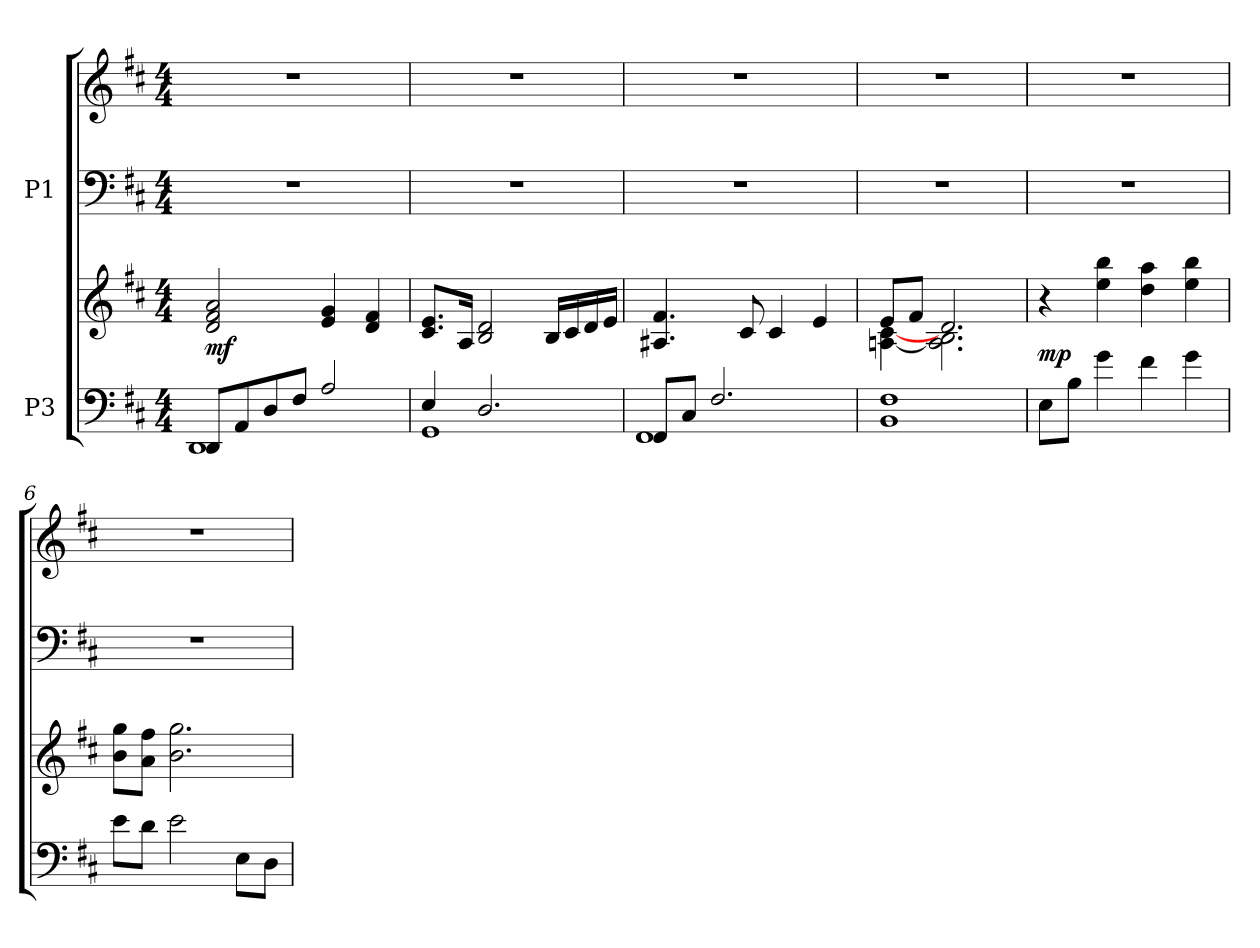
**kern	**kern	**dynam	**kern	**kern
*part2	*part2	*part2	*part1	*part1
*staff4	*staff3	*staff3/4	*staff2	*staff1
*I"P3	*	*	*I"P1	*
!!LO:PB:g=z
*clefF4	*clefG2	*	*clefF4	*clefG2
*k[f#c#]	*k[f#c#]	*	*k[f#c#]	*k[f#c#]
*D:	*D:	*	*D:	*D:
*M4/4	*M4/4	*	*M4/4	*M4/4
*MM95	*MM95	*	*MM95	*MM95
=1	=1	=1	=1	=1
*^	*	*	*	*
8DDi/L	1DDi	2di/ 2f#i 2ai	mf	1r	1r
8AAi/	.	.	.	.	.
8Di/	.	.	.	.	.
8F#i/J	.	.	.	.	.
2Ai/	.	4ei/ 4gi	.	.	.
.	.	4di/ 4f#i	.	.	.
=2	=2	=2	=2	=2	=2
4Ei/	1GGi	8.c#i/ 8.eiL	.	1r	1r
.	.	16Ai/Jk	.	.	.
2.Di/	.	2Bi/ 2di	.	.	.
.	.	16Bi/LL	.	.	.
.	.	16c#i/	.	.	.
.	.	16di/	.	.	.
.	.	16ei/JJ	.	.	.
=3	=3	=3	=3	=3	=3
8FF#i/L	1FF#i	4.A#Xi/ 4.f#i	.	1r	1r
8C#i/J	.	.	.	.	.
2.F#i/	.	.	.	.	.
.	.	8c#i/	.	.	.
.	.	4c#i/	.	.	.
.	.	4ei/	.	.	.
*v	*v	*	*	*	*
=4	=4	=4	=4	=4
*	*^	*	*	*
1BBi 1F#i	8ei/L	[<4Ani\ [<4c#i	.	1r	1r
.	8f#i/J	.	.	.	.
.	2.di/	2.Ai\] 2.Bi	.	.	.
*	*v	*v	*	*	*
=5	=5	=5	=5	=5
8Ei\L	4r	mp	1r	1r
8Bi\J	.	.	.	.
4gi\	4eei\ 4bbi	.	.	.
4f#i\	4ddi\ 4aai	.	.	.
4gi\	4eei\ 4bbi	.	.	.
!!LO:LB:g=z
=6	=6	=6	=6	=6
8ei\L	8bi\ 8ggiL	.	1r	1r
8di\J	8ai\ 8ff#iJ	.	.	.
2ei\	2.bi\ 2.ggi	.	.	.
8Ei\L	.	.	.	.
8Di\J	.	.	.	.
=	=	=	=	=
*-	*-	*-	*-	*-
